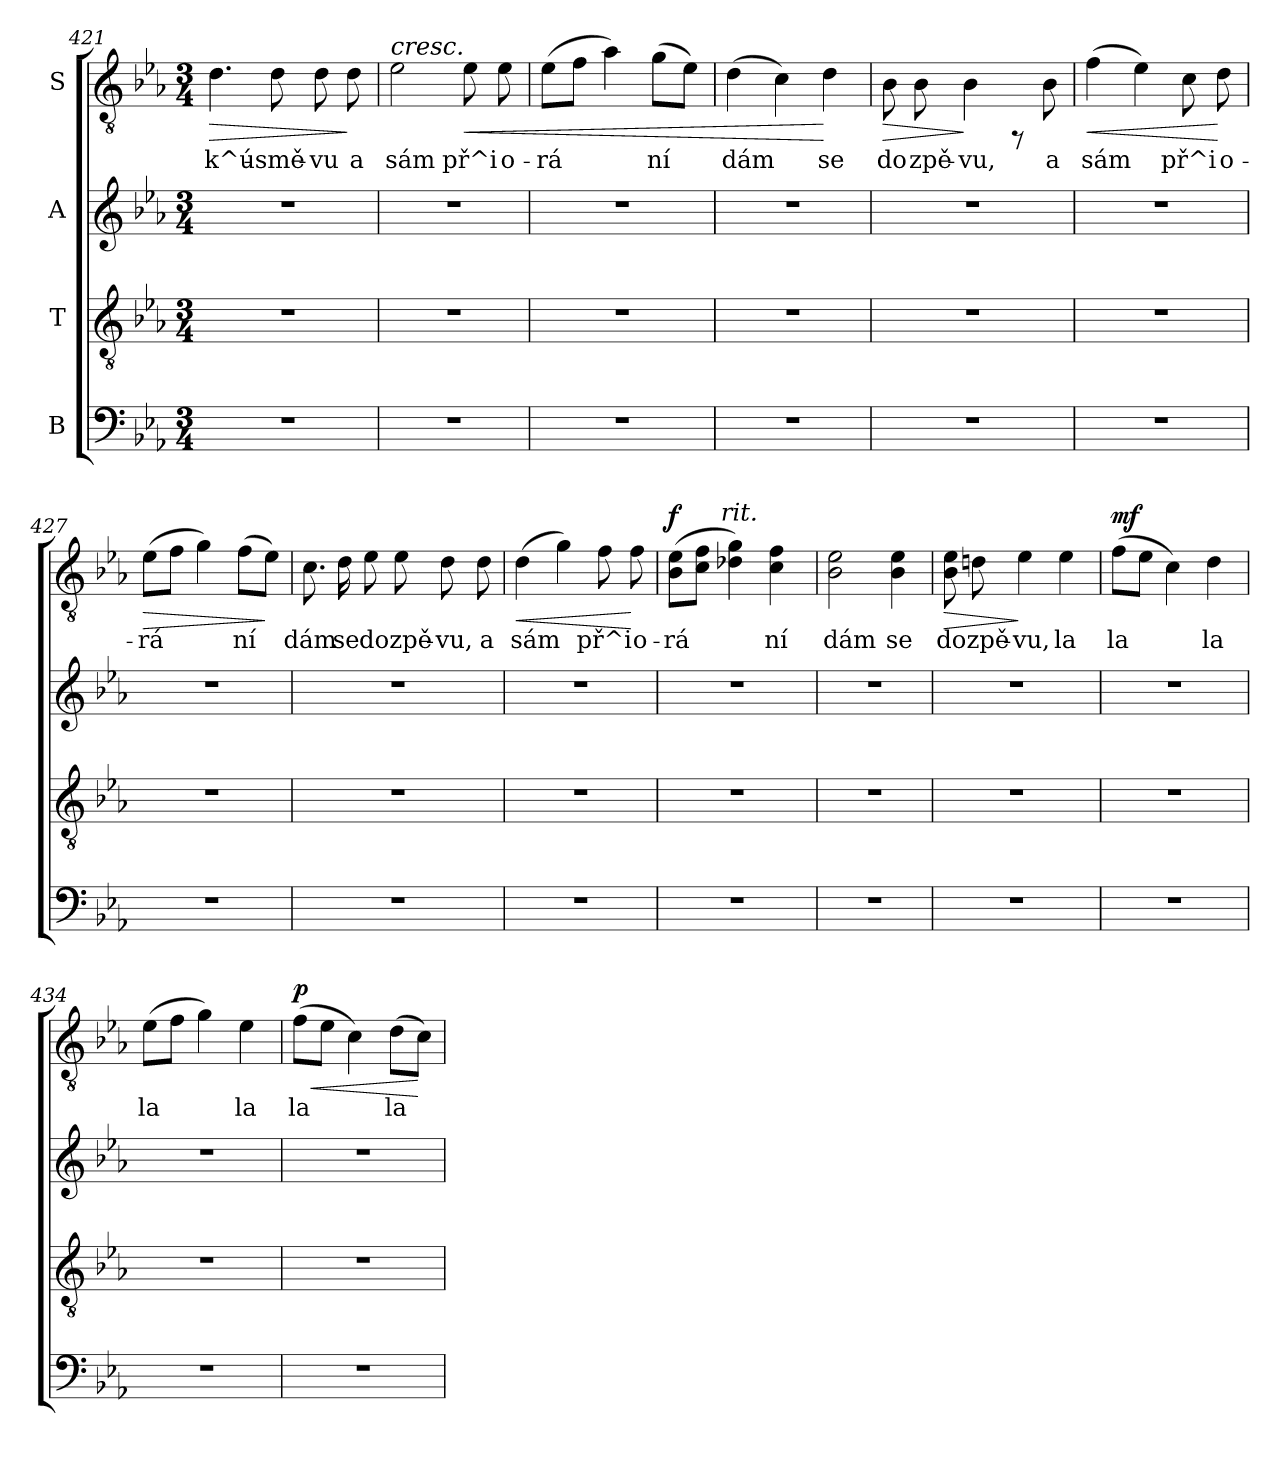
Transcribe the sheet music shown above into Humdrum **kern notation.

**kern	**kern	**kern	**kern	**text	**dynam
*part4	*part3	*part2	*part1	*part1	*part1
*staff4	*staff3	*staff2	*staff1	*staff1	*staff1
*I"B	*I"T	*I"A	*I"S	*	*
*clefF4	*clefGv2	*clefG2	*clefGv2	*	*
*k[b-e-a-]	*k[b-e-a-]	*k[b-e-a-]	*k[b-e-a-]	*	*
*E-:	*E-:	*E-:	*E-:	*	*
*M3/4	*M3/4	*M3/4	*M3/4	*	*
=421	=421	=421	=421	=421	=421
!	!	!	!	!LO:LY:b:rj	!LO:HP:b
2.r	2.r	2.r	4.d\	k^ú-	>
!	!	!	!	!LO:LY:b:rj	!
.	.	.	8d\	-smě-	.
!	!	!	!	!LO:LY:b:rj	!
.	.	.	8d\	-vu	.
!	!	!	!	!LO:LY:b:rj	!
.	.	.	8d\	a	]
=422	=422	=422	=422	=422	=422
!	!	!	!LO:TX:a:i:t=cresc.	!	!
!	!	!	!	!LO:LY:b:rj	!
2.r	2.r	2.r	2e-\	sám	.
!	!	!	!	!LO:LY:b:rj	!LO:HP:b
.	.	.	8e-\	př^i	<
!	!	!	!	!LO:LY:b:rj	!
.	.	.	8e-\	o-	.
=423	=423	=423	=423	=423	=423
!	!	!	!	!LO:LY:b:rj	!
2.r	2.r	2.r	(>8e-\L	-rá-	.
!	!	!	!	!LO:LY:b:rj	!
.	.	.	8f\J	--	.
!	!	!	!	!LO:LY:b:rj	!
.	.	.	4a-\)	--	.
!	!	!	!	!LO:LY:b:rj	!
.	.	.	(>8g\L	-ní	.
!	!	!	!	!LO:LY:b:rj	!
.	.	.	8e-\J)	.	.
=424	=424	=424	=424	=424	=424
!	!	!	!	!LO:LY:b:rj	!
2.r	2.r	2.r	(>4d\	dám	.
!	!	!	!	!LO:LY:b:rj	!
.	.	.	4c\)	.	.
!	!	!	!	!LO:LY:b:rj	!
.	.	.	4d\	se	[
!!LO:LB:g=z
=425	=425	=425	=425	=425	=425
!	!	!	!	!LO:LY:b:rj	!LO:HP:b
2.r	2.r	2.r	8B-\	do	>
!	!	!	!	!LO:LY:b:rj	!
.	.	.	8B-\	zpě-	.
!	!	!	!	!LO:LY:b:rj	!
.	.	.	4B-\	-vu,	]
.	.	.	8rFF	.	.
!	!	!	!	!LO:LY:b:rj	!
.	.	.	8B-\	a	.
=426	=426	=426	=426	=426	=426
!	!	!	!	!LO:LY:b:rj	!LO:HP:b
2.r	2.r	2.r	(>4f\	sám	<
!	!	!	!	!LO:LY:b:rj	!
.	.	.	4e-\)	.	.
!	!	!	!	!LO:LY:b:rj	!
.	.	.	8c\	př^i	.
!	!	!	!	!LO:LY:b:rj	!
.	.	.	8d\	o-	[
=427	=427	=427	=427	=427	=427
!	!	!	!	!LO:LY:b:rj	!LO:HP:b
2.r	2.r	2.r	(>8e-\L	-rá-	>
!	!	!	!	!LO:LY:b:rj	!
.	.	.	8f\J	--	.
!	!	!	!	!LO:LY:b:rj	!
.	.	.	4g\)	--	.
!	!	!	!	!LO:LY:b:rj	!
.	.	.	(>8f\L	-ní	.
!	!	!	!	!LO:LY:b:rj	!
.	.	.	8e-\J)	.	]
=428	=428	=428	=428	=428	=428
!	!	!	!	!LO:LY:b:rj	!
2.r	2.r	2.r	8.c\	dám	.
!	!	!	!	!LO:LY:b:rj	!
.	.	.	16d\	se	.
!	!	!	!	!LO:LY:b:rj	!
.	.	.	8e-\	do	.
!	!	!	!	!LO:LY:b:rj	!
.	.	.	8e-\	zpě-	.
!	!	!	!	!LO:LY:b:rj	!
.	.	.	8d\	-vu,	.
!	!	!	!	!LO:LY:b:rj	!
.	.	.	8d\	a	.
=429	=429	=429	=429	=429	=429
!	!	!	!	!LO:LY:b:rj	!LO:HP:b
2.r	2.r	2.r	(>4d\	sám	<
!	!	!	!	!LO:LY:b:rj	!
.	.	.	4g\)	.	.
!	!	!	!	!LO:LY:b:rj	!
.	.	.	8f\	př^i	.
!	!	!	!	!LO:LY:b:rj	!
.	.	.	8f\	o-	[
!!LO:LB:g=z
=430	=430	=430	=430	=430	=430
!	!	!	!	!LO:LY:b:rj	!LO:DY:a
*	*	*	*^	*	*
2.r	2.r	2.r	(>8e-\ 8B-\L	8...ryy	-rá-	f
!	!	!	!	!	!LO:LY:b:rj	!
.	.	.	8f\ 8c\J	.	--	.
!	!	!	!	!LO:TX:a:i:t=rit.	!	!
.	.	.	.	2ryy	.	.
!	!	!	!	!	!LO:LY:b:rj	!
.	.	.	4g\ 4d-X\)	.	--	.
!	!	!	!	!	!LO:LY:b:rj	!
.	.	.	4f\ 4c\	.	-ní	.
.	.	.	.	64ryy	.	.
=431	=431	=431	=431	=431	=431	=431
!	!	!	!	!	!LO:LY:b:rj	!
*	*	*	*v	*v	*	*
2.r	2.r	2.r	2e-\ 2B-\	dám	.
!	!	!	!	!LO:LY:b:rj	!
.	.	.	4e-\ 4B-\	se	.
=432	=432	=432	=432	=432	=432
!	!	!	!	!LO:LY:b:rj	!LO:HP:b
2.r	2.r	2.r	8e-\ 8B-\	do	>
!	!	!	!	!LO:LY:b:rj	!
.	.	.	8dn\	zpě-	.
!	!	!	!	!LO:LY:b:rj	!
.	.	.	4e-\	-vu,	]
!	!	!	!	!LO:LY:b:rj	!
.	.	.	4e-\	la	.
=433	=433	=433	=433	=433	=433
!	!	!	!	!LO:LY:b:rj	!LO:DY:a
2.r	2.r	2.r	(>8f\L	la	mf
!	!	!	!	!LO:LY:b:rj	!
.	.	.	8e-\J	.	.
!	!	!	!	!LO:LY:b:rj	!
.	.	.	4c\)	.	.
!	!	!	!	!LO:LY:b:rj	!
.	.	.	4d\	la	.
=434	=434	=434	=434	=434	=434
!	!	!	!	!LO:LY:b:rj	!
2.r	2.r	2.r	(>8e-\L	la	.
!	!	!	!	!LO:LY:b:rj	!
.	.	.	8f\J	.	.
!	!	!	!	!LO:LY:b:rj	!
.	.	.	4g\)	.	.
!	!	!	!	!LO:LY:b:rj	!
.	.	.	4e-\	la	.
=435	=435	=435	=435	=435	=435
!	!	!	!	!LO:LY:b:rj	!LO:HP:b
!	!	!	!	!	!LO:DY:n=1:a
2.r	2.r	2.r	(>8f\L	la	< p
!	!	!	!	!LO:LY:b:rj	!
.	.	.	8e-\J	.	.
!	!	!	!	!LO:LY:b:rj	!
.	.	.	4c\)	.	.
!	!	!	!	!LO:LY:b:rj	!
.	.	.	(>8d\L	la	.
!	!	!	!	!LO:LY:b:rj	!
.	.	.	8c\J)	.	[
=	=	=	=	=	=
*-	*-	*-	*-	*-	*-
